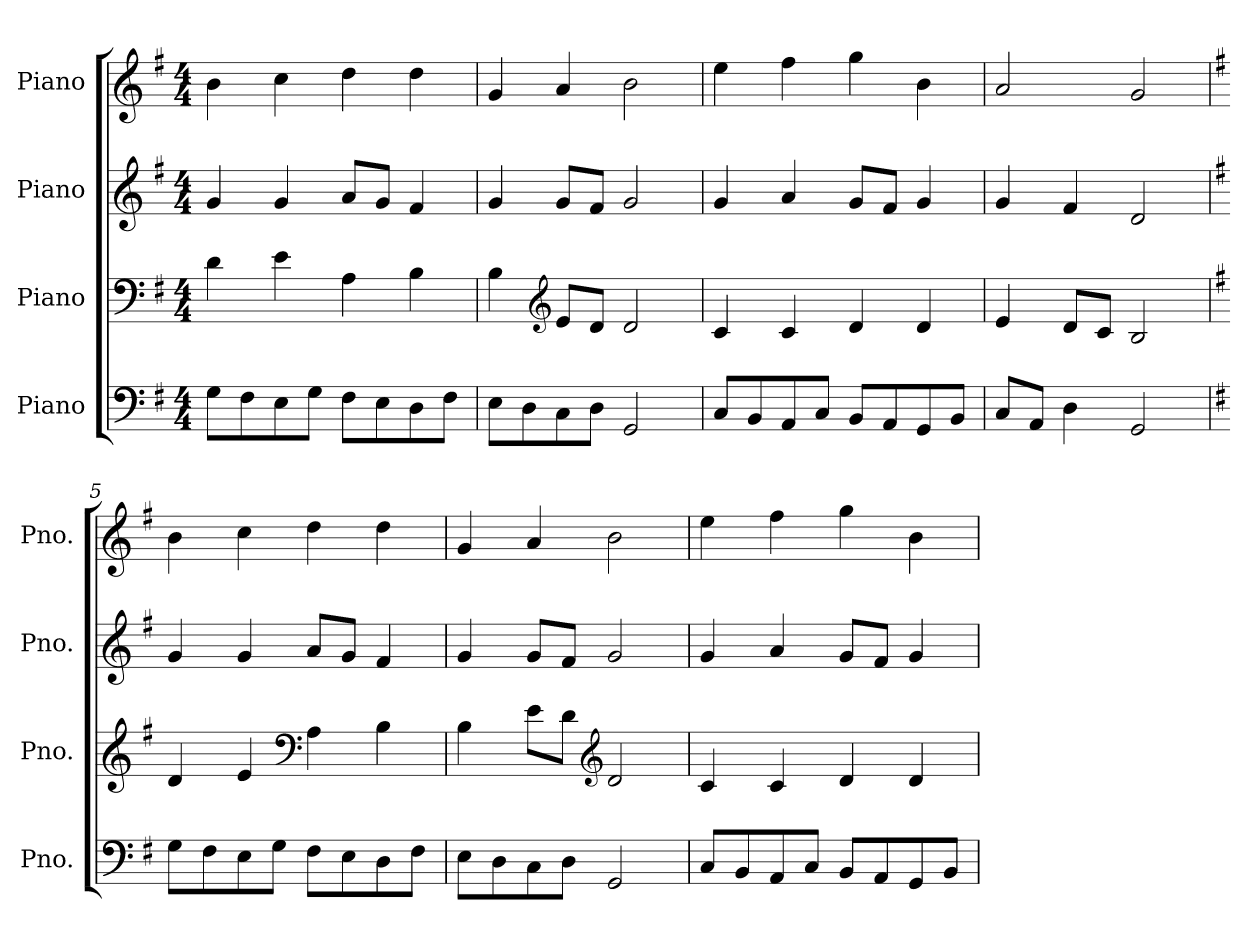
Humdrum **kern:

**kern	**kern	**kern	**kern
*part4	*part3	*part2	*part1
*staff4	*staff3	*staff2	*staff1
*I"Piano	*I"Piano	*I"Piano	*I"Piano
*I'Pno.	*I'Pno.	*I'Pno.	*I'Pno.
*clefF4	*clefF4	*clefG2	*clefG2
*k[f#]	*k[f#]	*k[f#]	*k[f#]
*M4/4	*M4/4	*M4/4	*M4/4
*MM120	*MM120	*MM120	*MM120
=1	=1	=1	=1
8G\L	4d\	4g/	4b\
8F#\	.	.	.
8E\	4e\	4g/	4cc\
8G\J	.	.	.
8F#\L	4A\	8a/L	4dd\
8E\	.	8g/J	.
8D\	4B\	4f#/	4dd\
8F#\J	.	.	.
=2	=2	=2	=2
8E\L	4B\	4g/	4g/
8D\	.	.	.
*	*clefG2	*	*
8C\	8e/L	8g/L	4a/
8D\J	8d/J	8f#/J	.
2GG/	2d/	2g/	2b\
=3	=3	=3	=3
8C/L	4c/	4g/	4ee\
8BB/	.	.	.
8AA/	4c/	4a/	4ff#\
8C/J	.	.	.
8BB/L	4d/	8g/L	4gg\
8AA/	.	8f#/J	.
8GG/	4d/	4g/	4b\
8BB/J	.	.	.
=4	=4	=4	=4
8C/L	4e/	4g/	2a/
8AA/J	.	.	.
4D\	8d/L	4f#/	.
.	8c/J	.	.
2GG/	2B/	2d/	2g/
=5	=5	=5	=5
*k[f#]	*k[f#]	*k[f#]	*k[f#]
8G\L	4d/	4g/	4b\
8F#\	.	.	.
8E\	4e/	4g/	4cc\
8G\J	.	.	.
*	*clefF4	*	*
8F#\L	4A\	8a/L	4dd\
8E\	.	8g/J	.
8D\	4B\	4f#/	4dd\
8F#\J	.	.	.
!!LO:LB:g=z
=6	=6	=6	=6
8E\L	4B\	4g/	4g/
8D\	.	.	.
8C\	8e\L	8g/L	4a/
8D\J	8d\J	8f#/J	.
*	*clefG2	*	*
2GG/	2d/	2g/	2b\
=7	=7	=7	=7
8C/L	4c/	4g/	4ee\
8BB/	.	.	.
8AA/	4c/	4a/	4ff#\
8C/J	.	.	.
8BB/L	4d/	8g/L	4gg\
8AA/	.	8f#/J	.
8GG/	4d/	4g/	4b\
8BB/J	.	.	.
=	=	=	=
*-	*-	*-	*-
